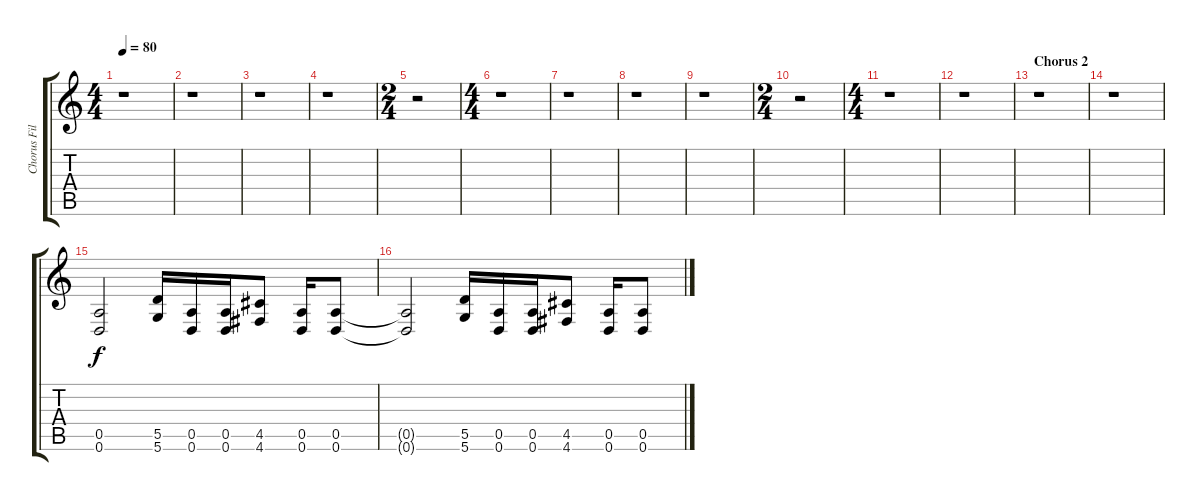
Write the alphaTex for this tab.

\track ("Chorus Fill and Solo Guitar" "Chorus Fil") {instrument distortionguitar}
\staff {score tabs}
\tuning (E4 B3 G3 D3 A2 D2) {hide}
\ts (4 4)
\tempo 80
\clef g2
\ks c
r.1{dy f} |
r.1 |
r.1 |
r.1 |
\ts (2 4)
r.2 |
\ts (4 4)
r.1 |
r.1 |
r.1 |
r.1 |
\ts (2 4)
r.2 |
\ts (4 4)
r.1 |
r.1 |
\section ("" "Chorus 2")
r.1 |
r.1 |
(0.5 0.6).2 (5.5 5.6).16 (0.5 0.6).16 (0.5 0.6).16 (4.5 4.6).8 (0.5 0.6).16 (0.5 0.6).8 |
(0.5{t} 0.6{t}).2 (5.5 5.6).16 (0.5 0.6).16 (0.5 0.6).16 (4.5 4.6).8 (0.5 0.6).16 (0.5 0.6).8
